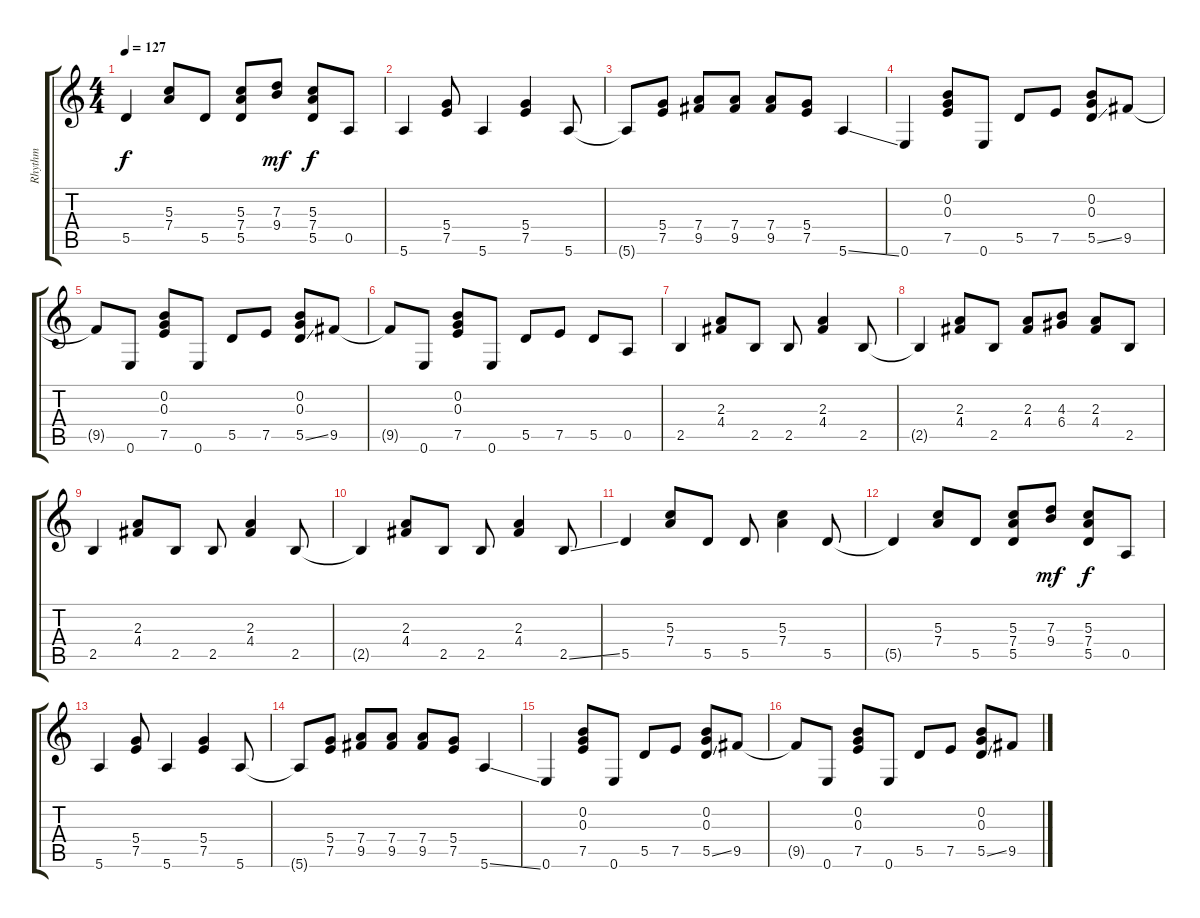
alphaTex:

\track ("Rhythm" "Rhythm") {instrument electricguitarjazz}
\staff {score tabs}
\tuning (E4 B3 G3 D3 A2 E2) {hide}
\ts (4 4)
\tempo 127
\clef g2
\ks c
5.5{t}.4{dy f} (5.3 7.4).8 5.5.8 (5.3 7.4 5.5).8 (7.3 9.4).8{dy mf} (5.3 7.4 5.5).8{dy f} 0.5.8 |
5.6.4 (5.4 7.5).8 5.6.4 (5.4 7.5).4 5.6.8 |
5.6{t}.8 (5.4 7.5).8 (7.4 9.5).8 (7.4 9.5).8 (7.4 9.5).8 (5.4 7.5).8 5.6{ss}.4 |
0.6.4 (0.2 0.3 7.5).8 0.6.8 5.5.8 7.5.8 (0.2 0.3 5.5{ss}).8 9.5.8 |
9.5{t}.8 0.6.8 (0.2 0.3 7.5).8 0.6.8 5.5.8 7.5.8 (0.2 0.3 5.5{ss}).8 9.5.8 |
9.5{t}.8 0.6.8 (0.2 0.3 7.5).8 0.6.8 5.5.8 7.5.8 5.5.8 0.5.8 |
2.5.4 (2.3 4.4).8 2.5.8 2.5.8 (2.3 4.4).4 2.5.8 |
2.5{t}.4 (2.3 4.4).8 2.5.8 (2.3 4.4).8 (4.3 6.4).8 (2.3 4.4).8 2.5.8 |
2.5.4 (2.3 4.4).8 2.5.8 2.5.8 (2.3 4.4).4 2.5.8 |
2.5{t}.4 (2.3 4.4).8 2.5.8 2.5.8 (2.3 4.4).4 2.5{ss}.8 |
5.5.4 (5.3 7.4).8 5.5.8 5.5.8 (5.3 7.4).4 5.5.8 |
5.5{t}.4 (5.3 7.4).8 5.5.8 (5.3 7.4 5.5).8 (7.3 9.4).8{dy mf} (5.3 7.4 5.5).8{dy f} 0.5.8 |
5.6.4 (5.4 7.5).8 5.6.4 (5.4 7.5).4 5.6.8 |
5.6{t}.8 (5.4 7.5).8 (7.4 9.5).8 (7.4 9.5).8 (7.4 9.5).8 (5.4 7.5).8 5.6{ss}.4 |
0.6.4 (0.2 0.3 7.5).8 0.6.8 5.5.8 7.5.8 (0.2 0.3 5.5{ss}).8 9.5.8 |
9.5{t}.8 0.6.8 (0.2 0.3 7.5).8 0.6.8 5.5.8 7.5.8 (0.2 0.3 5.5{ss}).8 9.5.8
